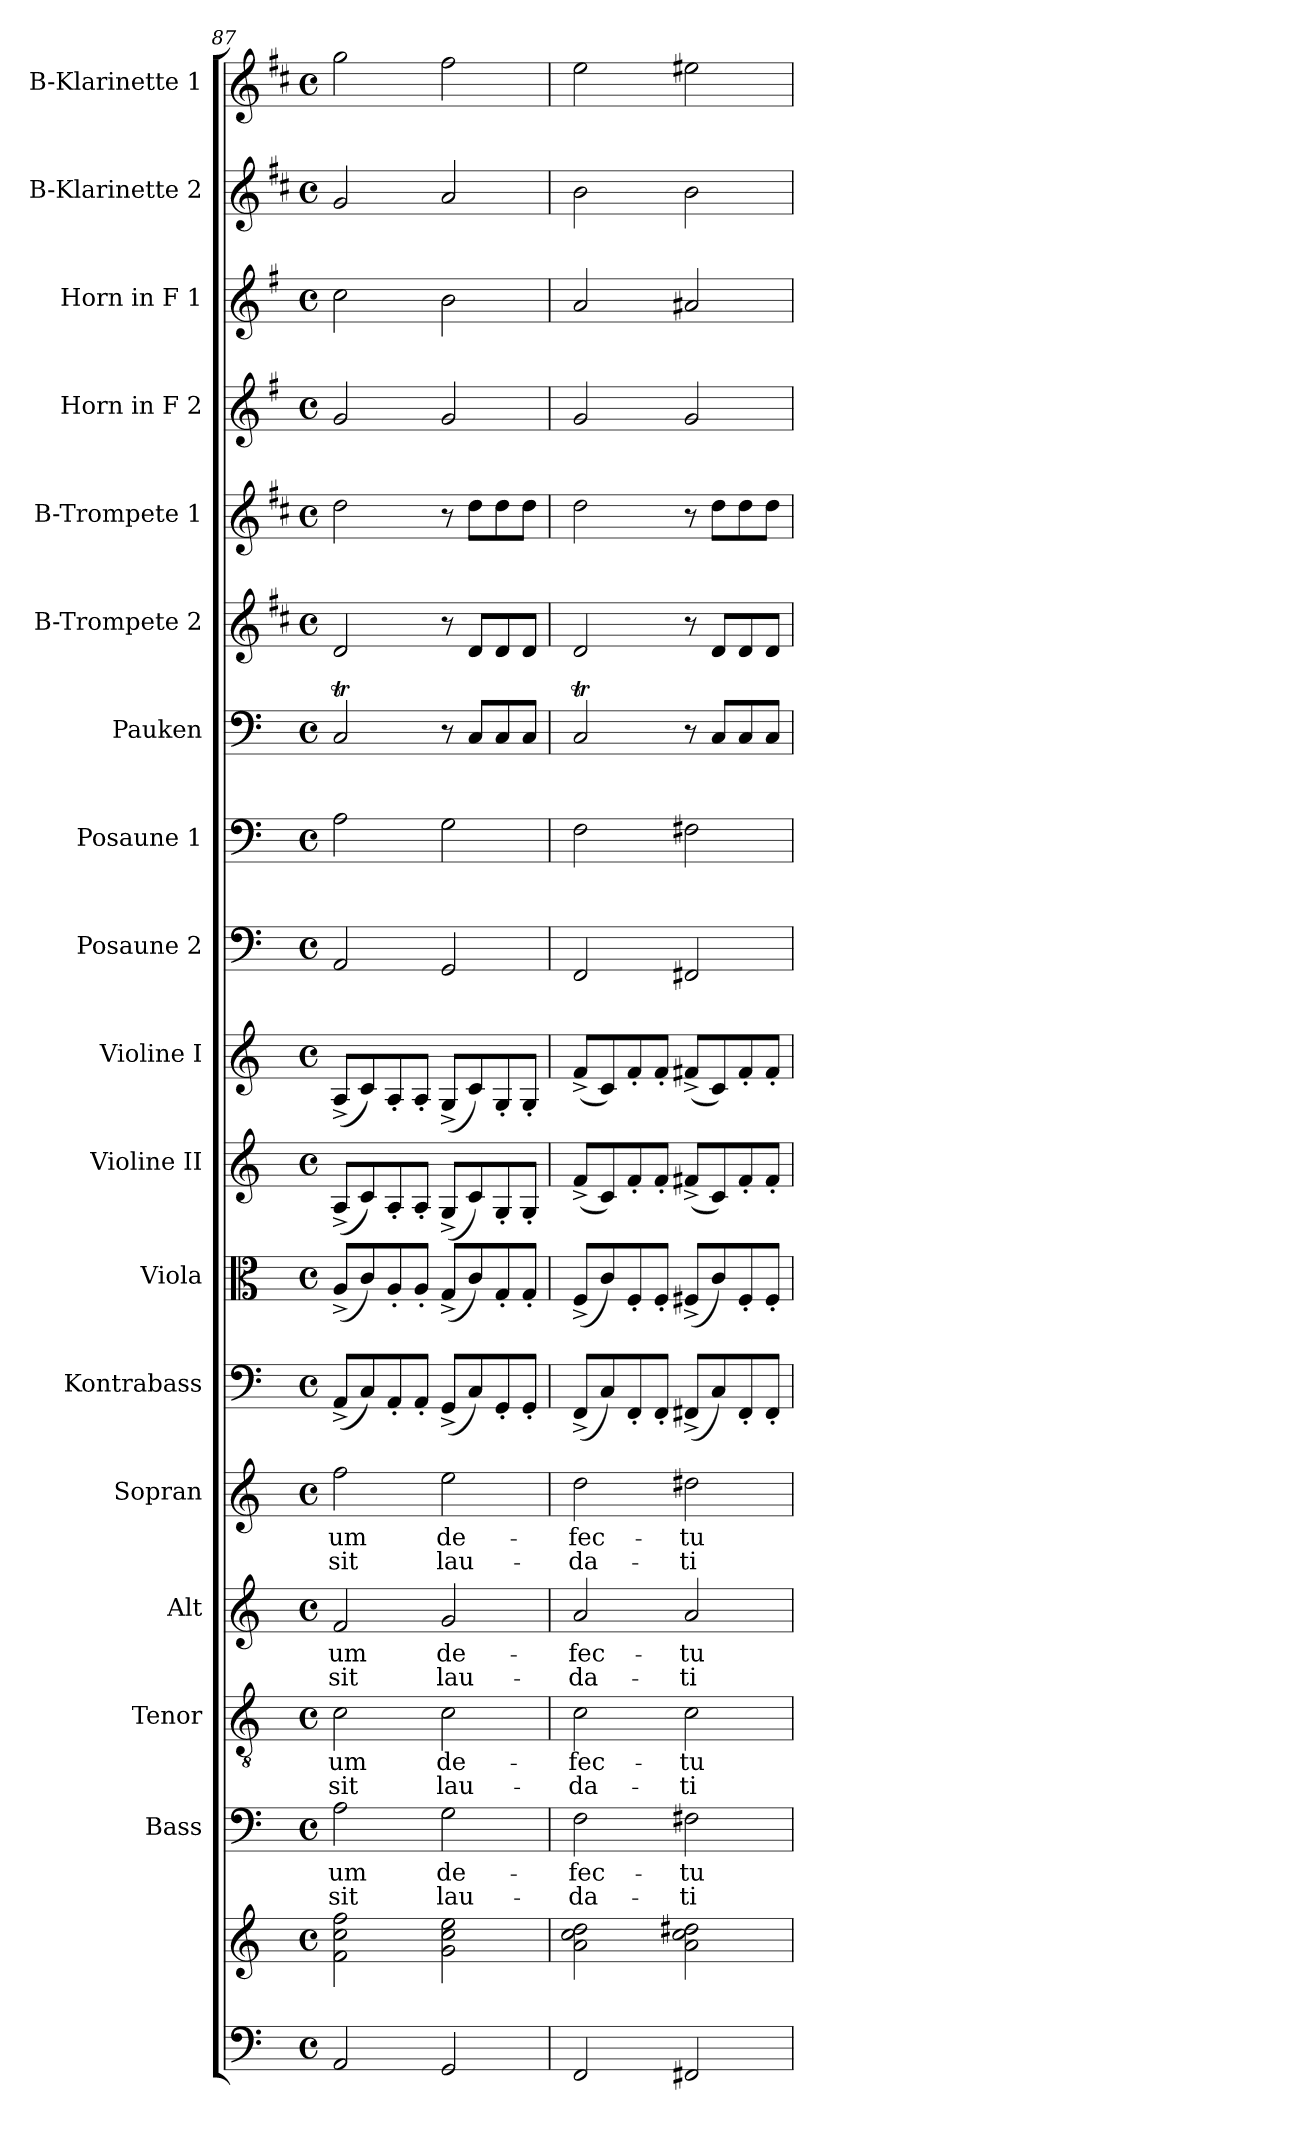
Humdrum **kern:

**kern	**kern	**kern	**text	**text	**kern	**text	**text	**kern	**text	**text	**kern	**text	**text	**kern	**kern	**kern	**kern	**kern	**kern	**kern	**kern	**kern	**kern	**kern	**kern	**kern
*part18	*part18	*part17	*part17	*part17	*part16	*part16	*part16	*part15	*part15	*part15	*part14	*part14	*part14	*part13	*part12	*part11	*part10	*part9	*part8	*part7	*part6	*part5	*part4	*part3	*part2	*part1
*staff19	*staff18	*staff17	*staff17	*staff17	*staff16	*staff16	*staff16	*staff15	*staff15	*staff15	*staff14	*staff14	*staff14	*staff13	*staff12	*staff11	*staff10	*staff9	*staff8	*staff7	*staff6	*staff5	*staff4	*staff3	*staff2	*staff1
*	*	*I"Bass	*	*	*I"Tenor	*	*	*I"Alt	*	*	*I"Sopran	*	*	*I"Kontrabass	*I"Viola	*I"Violine II	*I"Violine I	*I"Posaune 2	*I"Posaune 1	*I"Pauken	*I"B-Trompete 2	*I"B-Trompete 1	*I"Horn in F 2	*I"Horn in F 1	*I"B-Klarinette 2	*I"B-Klarinette 1
*	*	*I'B.	*	*	*I'T.	*	*	*I'A.	*	*	*I'S.	*	*	*I'Kb.	*I'Vla.	*I'Vl. II	*I'Vl. I	*I'Pos. 2	*I'Pos. 1	*I'Pk.	*I'B Trp. 2	*I'B Trp. 1	*	*	*I'Kl. 2	*I'Kl. 1
*clefF4	*clefG2	*clefF4	*	*	*clefGv2	*	*	*clefG2	*	*	*clefG2	*	*	*clefF4	*clefC3	*clefG2	*clefG2	*clefF4	*clefF4	*clefF4	*clefG2	*clefG2	*clefG2	*clefG2	*clefG2	*clefG2
*	*	*	*	*	*	*	*	*	*	*	*	*	*	*ITrd7c12	*	*	*	*	*	*	*ITrd1c2	*ITrd1c2	*ITrd4c7	*ITrd4c7	*ITrd1c2	*ITrd1c2
*k[]	*k[]	*k[]	*	*	*k[]	*	*	*k[]	*	*	*k[]	*	*	*k[]	*k[]	*k[]	*k[]	*k[]	*k[]	*k[]	*k[]	*k[]	*k[]	*k[]	*k[]	*k[]
*C:	*C:	*C:	*	*	*C:	*	*	*C:	*	*	*C:	*	*	*C:	*C:	*C:	*C:	*C:	*C:	*C:	*C:	*C:	*C:	*C:	*C:	*C:
*M4/4	*M4/4	*M4/4	*	*	*M4/4	*	*	*M4/4	*	*	*M4/4	*	*	*M4/4	*M4/4	*M4/4	*M4/4	*M4/4	*M4/4	*M4/4	*M4/4	*M4/4	*M4/4	*M4/4	*M4/4	*M4/4
*met(c)	*met(c)	*met(c)	*	*	*met(c)	*	*	*met(c)	*	*	*met(c)	*	*	*met(c)	*met(c)	*met(c)	*met(c)	*met(c)	*met(c)	*met(c)	*met(c)	*met(c)	*met(c)	*met(c)	*met(c)	*met(c)
=87	=87	=87	=87	=87	=87	=87	=87	=87	=87	=87	=87	=87	=87	=87	=87	=87	=87	=87	=87	=87	=87	=87	=87	=87	=87	=87
!	!	!	!LO:LY:b	!LO:LY:b	!	!LO:LY:b	!LO:LY:b	!	!LO:LY:b	!LO:LY:b	!	!LO:LY:b	!LO:LY:b	!	!	!	!	!	!	!	!	!	!	!	!	!
2AA/	2f\ 2cc\ 2ff\	2A\	-um	sit	2c\	-um	sit	2f/	-um	sit	2ff\	-um	sit	(<8AAA^</L	(<8A^</L	(<8A^</L	(<8A^</L	2AA/	2A\	2CT/	2c/	2cc\	2c/	2f\	2f/	2ff\
.	.	.	.	.	.	.	.	.	.	.	.	.	.	8CC/)	8c/)	8c/)	8c/)	.	.	.	.	.	.	.	.	.
.	.	.	.	.	.	.	.	.	.	.	.	.	.	8AAA'</	8A'</	8A'</	8A'</	.	.	.	.	.	.	.	.	.
.	.	.	.	.	.	.	.	.	.	.	.	.	.	8AAA'</J	8A'</J	8A'</J	8A'</J	.	.	.	.	.	.	.	.	.
!	!	!	!LO:LY:b	!LO:LY:b	!	!LO:LY:b	!LO:LY:b	!	!LO:LY:b	!LO:LY:b	!	!LO:LY:b	!LO:LY:b	!	!	!	!	!	!	!	!	!	!	!	!	!
2GG/	2g\ 2cc\ 2ee\	2G\	de-	lau-	2c\	de-	lau-	2g/	de-	lau-	2ee\	de-	lau-	(<8GGG^</L	(<8G^</L	(<8G^</L	(<8G^</L	2GG/	2G\	8r	8r	8r	2c/	2e\	2g/	2ee\
.	.	.	.	.	.	.	.	.	.	.	.	.	.	8CC/)	8c/)	8c/)	8c/)	.	.	8C/L	8c/L	8cc\L	.	.	.	.
.	.	.	.	.	.	.	.	.	.	.	.	.	.	8GGG'</	8G'</	8G'</	8G'</	.	.	8C/	8c/	8cc\	.	.	.	.
.	.	.	.	.	.	.	.	.	.	.	.	.	.	8GGG'</J	8G'</J	8G'</J	8G'</J	.	.	8C/J	8c/J	8cc\J	.	.	.	.
=88	=88	=88	=88	=88	=88	=88	=88	=88	=88	=88	=88	=88	=88	=88	=88	=88	=88	=88	=88	=88	=88	=88	=88	=88	=88	=88
!	!	!	!LO:LY:b	!LO:LY:b	!	!LO:LY:b	!LO:LY:b	!	!LO:LY:b	!LO:LY:b	!	!LO:LY:b	!LO:LY:b	!	!	!	!	!	!	!	!	!	!	!	!	!
2FF/	2a\ 2cc\ 2dd\	2F\	-fec-	-da-	2c\	-fec-	-da-	2a/	-fec-	-da-	2dd\	-fec-	-da-	(<8FFF^</L	(<8F^</L	(<8f^</L	(<8f^</L	2FF/	2F\	2CT/	2c/	2cc\	2c/	2d/	2a\	2dd\
.	.	.	.	.	.	.	.	.	.	.	.	.	.	8CC/)	8c/)	8c/)	8c/)	.	.	.	.	.	.	.	.	.
.	.	.	.	.	.	.	.	.	.	.	.	.	.	8FFF'</	8F'</	8f'</	8f'</	.	.	.	.	.	.	.	.	.
.	.	.	.	.	.	.	.	.	.	.	.	.	.	8FFF'</J	8F'</J	8f'</J	8f'</J	.	.	.	.	.	.	.	.	.
!	!	!	!LO:LY:b	!LO:LY:b	!	!LO:LY:b	!LO:LY:b	!	!LO:LY:b	!LO:LY:b	!	!LO:LY:b	!LO:LY:b	!	!	!	!	!	!	!	!	!	!	!	!	!
2FF#X/	2a\ 2cc\ 2dd#X\	2F#X\	-tu-	-ti-	2c\	-tu-	-ti-	2a/	-tu-	-ti-	2dd#X\	-tu-	-ti-	(<8FFF#X^</L	(<8F#X^</L	(<8f#X^</L	(<8f#X^</L	2FF#X/	2F#X\	8r	8r	8r	2c/	2d#X/	2a\	2dd#X\
.	.	.	.	.	.	.	.	.	.	.	.	.	.	8CC/)	8c/)	8c/)	8c/)	.	.	8C/L	8c/L	8cc\L	.	.	.	.
.	.	.	.	.	.	.	.	.	.	.	.	.	.	8FFF#'</	8F#'</	8f#'</	8f#'</	.	.	8C/	8c/	8cc\	.	.	.	.
.	.	.	.	.	.	.	.	.	.	.	.	.	.	8FFF#'</J	8F#'</J	8f#'</J	8f#'</J	.	.	8C/J	8c/J	8cc\J	.	.	.	.
=	=	=	=	=	=	=	=	=	=	=	=	=	=	=	=	=	=	=	=	=	=	=	=	=	=	=
*-	*-	*-	*-	*-	*-	*-	*-	*-	*-	*-	*-	*-	*-	*-	*-	*-	*-	*-	*-	*-	*-	*-	*-	*-	*-	*-
